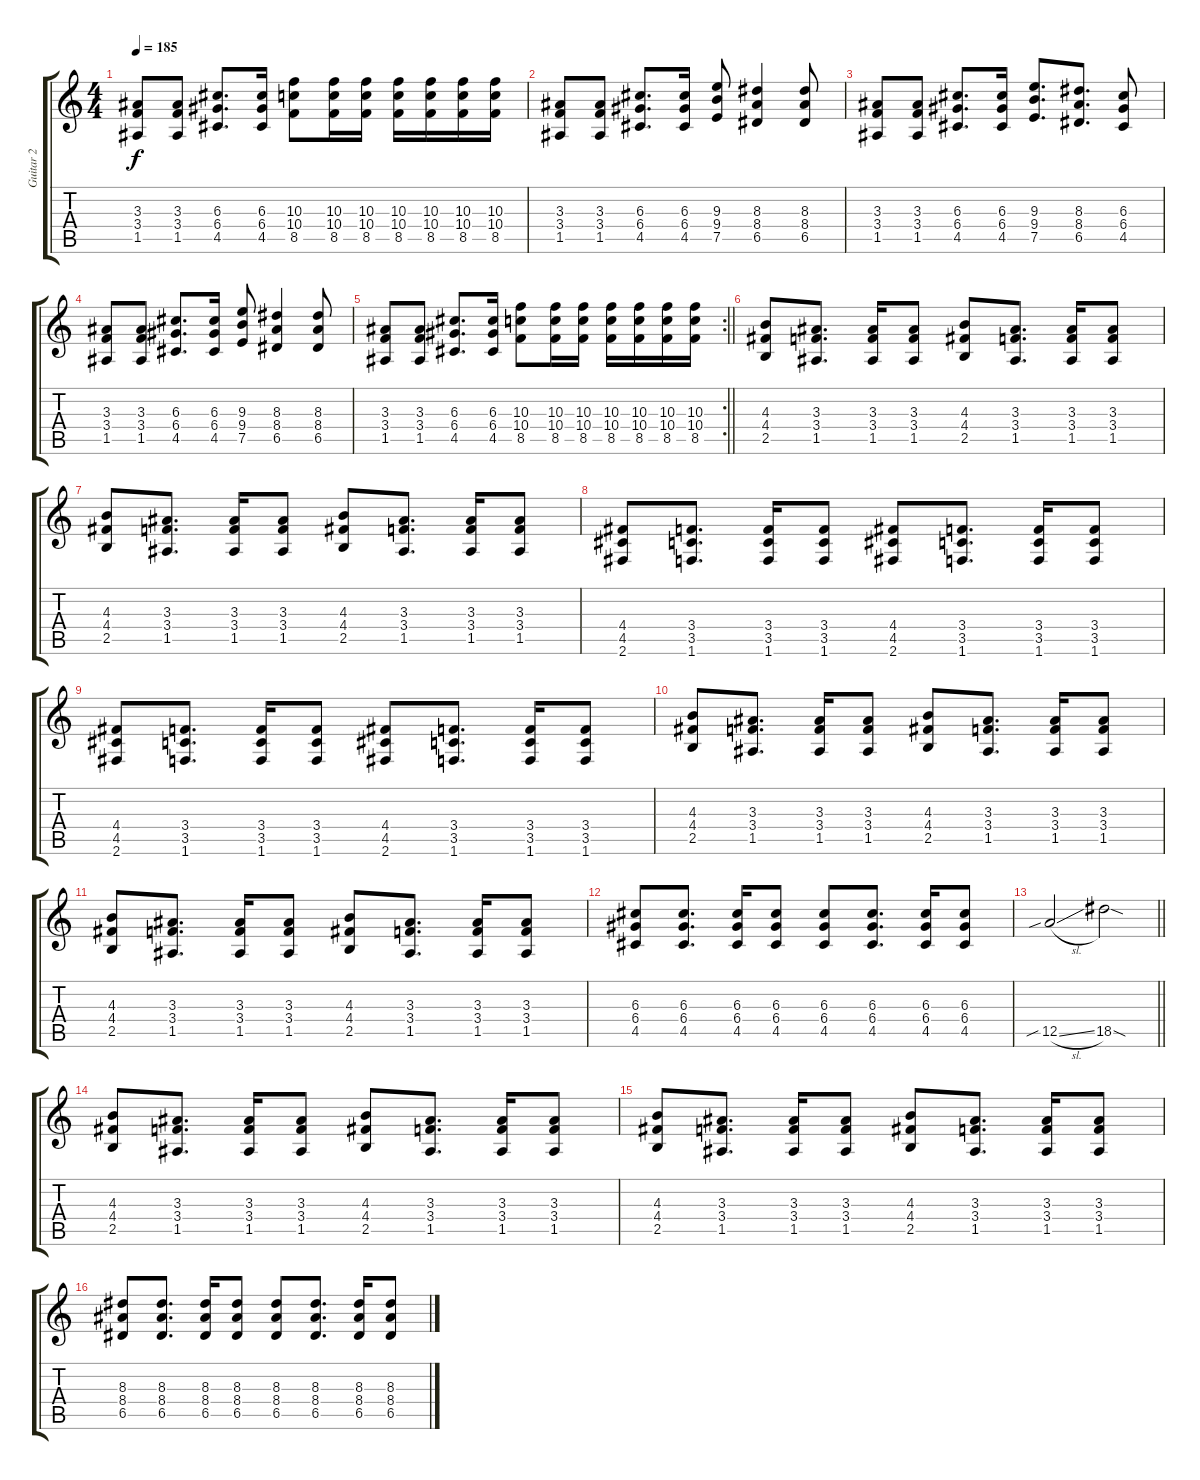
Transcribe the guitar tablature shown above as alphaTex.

\track ("Guitar 2" "Guitar 2") {instrument distortionguitar}
\staff {score tabs}
\tuning (E4 B3 G3 D3 A2 E2) {hide}
\ts (4 4)
\tempo 185
\clef g2
\ks c
(3.3 3.4 1.5).8{dy f} (3.3 3.4 1.5).8 (6.3 6.4 4.5).8{d} (6.3 6.4 4.5).16 (10.3 10.4 8.5).8 (10.3 10.4 8.5).16 (10.3 10.4 8.5).16 (10.3 10.4 8.5).16 (10.3 10.4 8.5).16 (10.3 10.4 8.5).16 (10.3 10.4 8.5).16 |
(3.3 3.4 1.5).8 (3.3 3.4 1.5).8 (6.3 6.4 4.5).8{d} (6.3 6.4 4.5).16 (9.3 9.4 7.5).8 (8.3 8.4 6.5).4 (8.3 8.4 6.5).8 |
(3.3 3.4 1.5).8 (3.3 3.4 1.5).8 (6.3 6.4 4.5).8{d} (6.3 6.4 4.5).16 (9.3 9.4 7.5).8{d} (8.3 8.4 6.5).8{d} (6.3 6.4 4.5).8 |
(3.3 3.4 1.5).8 (3.3 3.4 1.5).8 (6.3 6.4 4.5).8{d} (6.3 6.4 4.5).16 (9.3 9.4 7.5).8 (8.3 8.4 6.5).4 (8.3 8.4 6.5).8 |
\rc 2
\barLineRight lightlight
(3.3 3.4 1.5).8 (3.3 3.4 1.5).8 (6.3 6.4 4.5).8{d} (6.3 6.4 4.5).16 (10.3 10.4 8.5).8 (10.3 10.4 8.5).16 (10.3 10.4 8.5).16 (10.3 10.4 8.5).16 (10.3 10.4 8.5).16 (10.3 10.4 8.5).16 (10.3 10.4 8.5).16 |
(4.3 4.4 2.5).8 (3.3 3.4 1.5).8{d} (3.3 3.4 1.5).16 (3.3 3.4 1.5).8 (4.3 4.4 2.5).8 (3.3 3.4 1.5).8{d} (3.3 3.4 1.5).16 (3.3 3.4 1.5).8 |
(4.3 4.4 2.5).8 (3.3 3.4 1.5).8{d} (3.3 3.4 1.5).16 (3.3 3.4 1.5).8 (4.3 4.4 2.5).8 (3.3 3.4 1.5).8{d} (3.3 3.4 1.5).16 (3.3 3.4 1.5).8 |
(4.4 4.5 2.6).8 (3.4 3.5 1.6).8{d} (3.4 3.5 1.6).16 (3.4 3.5 1.6).8 (4.4 4.5 2.6).8 (3.4 3.5 1.6).8{d} (3.4 3.5 1.6).16 (3.4 3.5 1.6).8 |
(4.4 4.5 2.6).8 (3.4 3.5 1.6).8{d} (3.4 3.5 1.6).16 (3.4 3.5 1.6).8 (4.4 4.5 2.6).8 (3.4 3.5 1.6).8{d} (3.4 3.5 1.6).16 (3.4 3.5 1.6).8 |
(4.3 4.4 2.5).8 (3.3 3.4 1.5).8{d} (3.3 3.4 1.5).16 (3.3 3.4 1.5).8 (4.3 4.4 2.5).8 (3.3 3.4 1.5).8{d} (3.3 3.4 1.5).16 (3.3 3.4 1.5).8 |
(4.3 4.4 2.5).8 (3.3 3.4 1.5).8{d} (3.3 3.4 1.5).16 (3.3 3.4 1.5).8 (4.3 4.4 2.5).8 (3.3 3.4 1.5).8{d} (3.3 3.4 1.5).16 (3.3 3.4 1.5).8 |
(6.3 6.4 4.5).8 (6.3 6.4 4.5).8{d} (6.3 6.4 4.5).16 (6.3 6.4 4.5).8 (6.3 6.4 4.5).8 (6.3 6.4 4.5).8{d} (6.3 6.4 4.5).16 (6.3 6.4 4.5).8 |
\barLineRight lightlight
12.5{sib sl}.2 18.5{sod}.2 |
(4.3 4.4 2.5).8 (3.3 3.4 1.5).8{d} (3.3 3.4 1.5).16 (3.3 3.4 1.5).8 (4.3 4.4 2.5).8 (3.3 3.4 1.5).8{d} (3.3 3.4 1.5).16 (3.3 3.4 1.5).8 |
(4.3 4.4 2.5).8 (3.3 3.4 1.5).8{d} (3.3 3.4 1.5).16 (3.3 3.4 1.5).8 (4.3 4.4 2.5).8 (3.3 3.4 1.5).8{d} (3.3 3.4 1.5).16 (3.3 3.4 1.5).8 |
(8.3 8.4 6.5).8 (8.3 8.4 6.5).8{d} (8.3 8.4 6.5).16 (8.3 8.4 6.5).8 (8.3 8.4 6.5).8 (8.3 8.4 6.5).8{d} (8.3 8.4 6.5).16 (8.3 8.4 6.5).8
